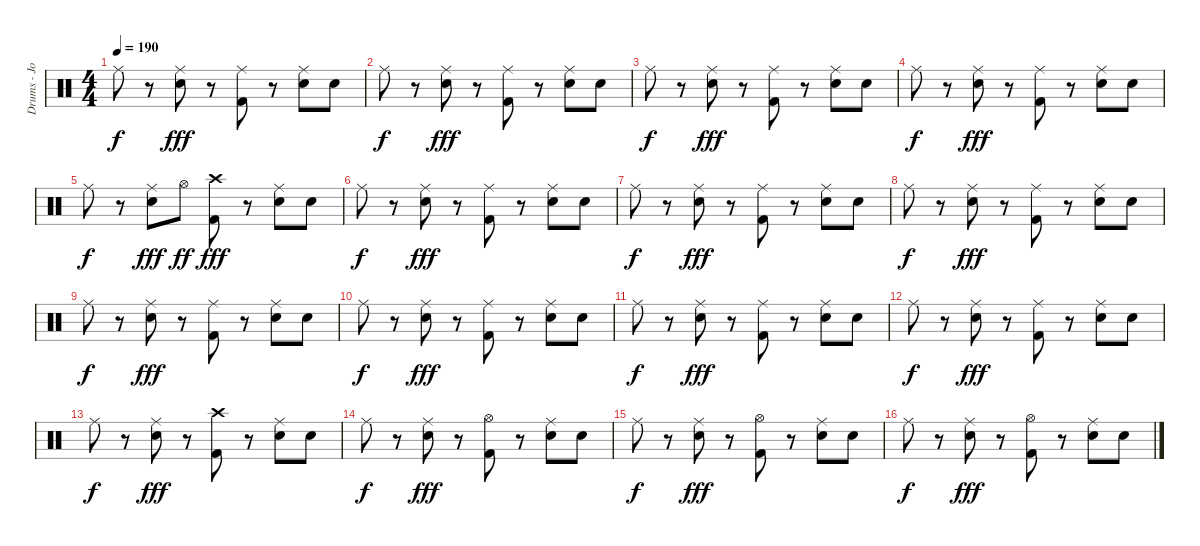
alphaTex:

\track ("Drums - John" "Drums - Jo") {instrument percussion}
\staff {score}
\articulation defaults
\ts (4 4)
\tempo 190
\clef neutral
\ks c "Ride (middle)".8{dy f}
r.8 ("Ride (middle)" "Electric Snare (hit)").8{dy fff} r.8 ("Ride (middle)" "Kick (hit) 2").8 r.8 ("Ride (middle)" "Electric Snare (hit)").8 "Electric Snare (hit)".8 |
"Ride (middle)".8{dy f} r.8 ("Ride (middle)" "Electric Snare (hit)").8{dy fff} r.8 ("Ride (middle)" "Kick (hit) 2").8 r.8 ("Ride (middle)" "Electric Snare (hit)").8 "Electric Snare (hit)".8 |
"Ride (middle)".8{dy f} r.8 ("Ride (middle)" "Electric Snare (hit)").8{dy fff} r.8 ("Ride (middle)" "Kick (hit) 2").8 r.8 ("Ride (middle)" "Electric Snare (hit)").8 "Electric Snare (hit)".8 |
"Ride (middle)".8{dy f} r.8 ("Ride (middle)" "Electric Snare (hit)").8{dy fff} r.8 ("Ride (middle)" "Kick (hit) 2").8 r.8 ("Ride (middle)" "Electric Snare (hit)").8 "Electric Snare (hit)".8 |
"Ride (middle)".8{dy f} r.8 ("Ride (middle)" "Electric Snare (hit)").8{dy fff} "Hi-Hat (open)".8{dy ff} ("Crash high (hit)" "Kick (hit) 2").8{dy fff} r.8 ("Ride (middle)" "Electric Snare (hit)").8 "Electric Snare (hit)".8 |
"Ride (middle)".8{dy f} r.8 ("Ride (middle)" "Electric Snare (hit)").8{dy fff} r.8 ("Ride (middle)" "Kick (hit) 2").8 r.8 ("Ride (middle)" "Electric Snare (hit)").8 "Electric Snare (hit)".8 |
"Ride (middle)".8{dy f} r.8 ("Ride (middle)" "Electric Snare (hit)").8{dy fff} r.8 ("Ride (middle)" "Kick (hit) 2").8 r.8 ("Ride (middle)" "Electric Snare (hit)").8 "Electric Snare (hit)".8 |
"Ride (middle)".8{dy f} r.8 ("Ride (middle)" "Electric Snare (hit)").8{dy fff} r.8 ("Ride (middle)" "Kick (hit) 2").8 r.8 ("Ride (middle)" "Electric Snare (hit)").8 "Electric Snare (hit)".8 |
"Ride (middle)".8{dy f} r.8 ("Ride (middle)" "Electric Snare (hit)").8{dy fff} r.8 ("Ride (middle)" "Kick (hit) 2").8 r.8 ("Ride (middle)" "Electric Snare (hit)").8 "Electric Snare (hit)".8 |
"Ride (middle)".8{dy f} r.8 ("Ride (middle)" "Electric Snare (hit)").8{dy fff} r.8 ("Ride (middle)" "Kick (hit) 2").8 r.8 ("Ride (middle)" "Electric Snare (hit)").8 "Electric Snare (hit)".8 |
"Ride (middle)".8{dy f} r.8 ("Ride (middle)" "Electric Snare (hit)").8{dy fff} r.8 ("Ride (middle)" "Kick (hit) 2").8 r.8 ("Ride (middle)" "Electric Snare (hit)").8 "Electric Snare (hit)".8 |
"Ride (middle)".8{dy f} r.8 ("Ride (middle)" "Electric Snare (hit)").8{dy fff} r.8 ("Ride (middle)" "Kick (hit) 2").8 r.8 ("Ride (middle)" "Electric Snare (hit)").8 "Electric Snare (hit)".8 |
"Ride (middle)".8{dy f} r.8 ("Ride (middle)" "Electric Snare (hit)").8{dy fff} r.8 ("Crash high (hit)" "Kick (hit) 2").8 r.8 ("Ride (middle)" "Electric Snare (hit)").8 "Electric Snare (hit)".8 |
"Ride (middle)".8{dy f} r.8 ("Ride (middle)" "Electric Snare (hit)").8{dy fff} r.8 ("Hi-Hat (open)" "Kick (hit) 2").8 r.8 ("Ride (middle)" "Electric Snare (hit)").8 "Electric Snare (hit)".8 |
"Ride (middle)".8{dy f} r.8 ("Ride (middle)" "Electric Snare (hit)").8{dy fff} r.8 ("Hi-Hat (open)" "Kick (hit) 2").8 r.8 ("Ride (middle)" "Electric Snare (hit)").8 "Electric Snare (hit)".8 |
"Ride (middle)".8{dy f} r.8 ("Ride (middle)" "Electric Snare (hit)").8{dy fff} r.8 ("Hi-Hat (open)" "Kick (hit) 2").8 r.8 ("Ride (middle)" "Electric Snare (hit)").8 "Electric Snare (hit)".8
